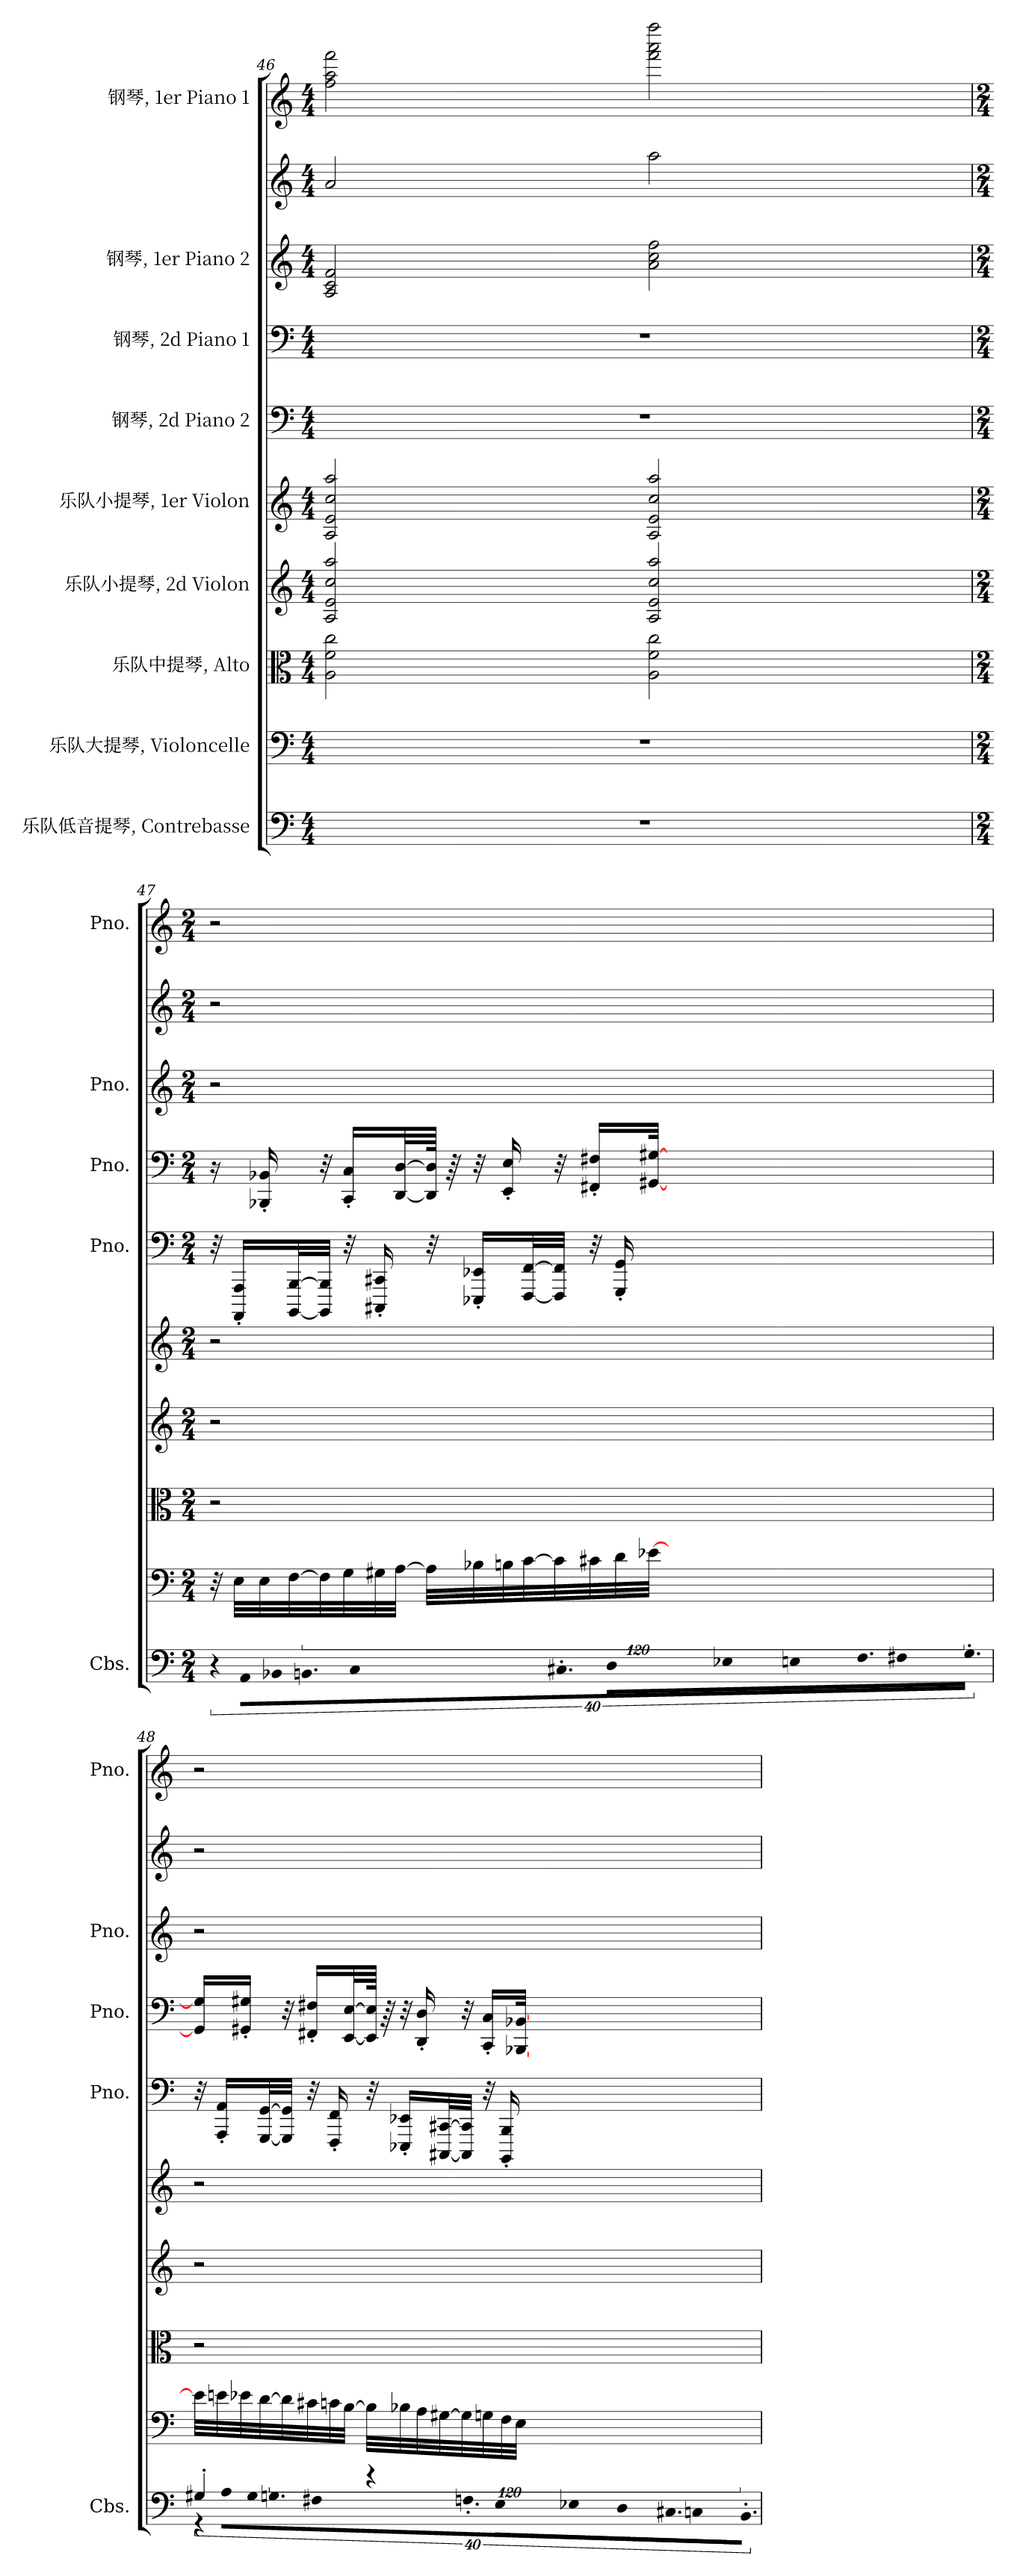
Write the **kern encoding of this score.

**kern	**kern	**kern	**kern	**kern	**kern	**kern	**kern	**kern	**kern
*part9	*part8	*part7	*part6	*part5	*part4	*part3	*part2	*part2	*part1
*staff10	*staff9	*staff8	*staff7	*staff6	*staff5	*staff4	*staff3	*staff2	*staff1
*I"乐队低音提琴, Contrebasse	*I"乐队大提琴, Violoncelle	*I"乐队中提琴, Alto	*I"乐队小提琴, 2d Violon	*I"乐队小提琴, 1er Violon	*I"钢琴, 2d Piano 2	*I"钢琴, 2d Piano 1	*I"钢琴, 1er Piano 2	*	*I"钢琴, 1er Piano 1
*I'Cbs.	*	*	*	*	*I'Pno.	*I'Pno.	*I'Pno.	*	*I'Pno.
*clefF4	*clefF4	*clefC3	*clefG2	*clefG2	*clefF4	*clefF4	*clefG2	*clefG2	*clefG2
*ITrd7c12	*	*	*	*	*	*	*	*	*
*k[]	*k[]	*k[]	*k[]	*k[]	*k[]	*k[]	*k[]	*k[]	*k[]
*M4/4	*M4/4	*M4/4	*M4/4	*M4/4	*M4/4	*M4/4	*M4/4	*M4/4	*M4/4
=46	=46	=46	=46	=46	=46	=46	=46	=46	=46
1r	1r	2A\ 2f\ 2cc\	2A/ 2e/ 2cc/ 2aa/	2A/ 2e/ 2cc/ 2aa/	1r	1r	2A/ 2c/ 2f/	2a/	2ff\ 2aa\ 2fff\
.	.	2A\ 2f\ 2cc\	2A/ 2e/ 2cc/ 2aa/	2A/ 2e/ 2cc/ 2aa/	.	.	2a\ 2cc\ 2ff\	2aa\	2fff\ 2aaa\ 2ffff\
!!LO:PB:g=z
=47	=47	=47	=47	=47	=47	=47	=47	=47	=47
*M2/4	*M2/4	*M2/4	*M2/4	*M2/4	*M2/4	*M2/4	*M2/4	*M2/4	*M2/4
*	*	*	*	*	*	*	*	*	*MM170
!LO:N:vis=32	!	!	!	!	!	!	!	!	!
640%23r	32r	2r	2r	2r	32r	16r	2r	2r	2r
.	32E\LLL	.	.	.	16AAAA/' 16AAA/'LL	.	.	.	.
!LO:N:vis=32	!	!	!	!	!	!	!	!	!
640%23AAA/LLL	.	.	.	.	.	.	.	.	.
.	32E\	.	.	.	.	16BBB-X/' 16BB-X/'	.	.	.
!LO:N:vis=32	!	!	!	!	!	!	!	!	!
640%23BBB-X/	.	.	.	.	.	.	.	.	.
.	[32F\	.	.	.	[32BBBB/ [32BBB/L	.	.	.	.
!LO:N:vis=32.	!	!	!	!	!	!	!	!	!
1920%103BBBn/	.	.	.	.	.	.	.	.	.
.	32F\]	.	.	.	32BBBB/] 32BBB/]JJJ	32r	.	.	.
.	32G\	.	.	.	32r	16CC/' 16C/'LL	.	.	.
!LO:N:vis=32	!	!	!	!	!	!	!	!	!
640%23CC/	.	.	.	.	.	.	.	.	.
.	32G#X\	.	.	.	16CCC#X/' 16CC#X/'	.	.	.	.
!LO:N:vis=32.	!	!	!	!	!	!	!	!	!
1920%103CC#X'/JJJ	.	.	.	.	.	.	.	.	.
.	[32A\JJJ	.	.	.	.	[32DD/ [32D/L	.	.	.
.	32A\LLL]	.	.	.	32r	64DD/] 64D/]JJJk	.	.	.
*Xbrackettup	*	*	*	*	*	*	*	*	*
!LO:N:vis=32	!	!	!	!	!	!	!	!	!
640%23DD\LLL	.	.	.	.	.	.	.	.	.
.	.	.	.	.	.	64r	.	.	.
.	32B-X\	.	.	.	16EEE-X/' 16EE-X/'LL	32r	.	.	.
!LO:N:vis=32	!	!	!	!	!	!	!	!	!
640%23EE-X\	.	.	.	.	.	.	.	.	.
.	32Bn\	.	.	.	.	16EE/' 16E/'	.	.	.
!LO:N:vis=32	!	!	!	!	!	!	!	!	!
640%23EEn\	.	.	.	.	.	.	.	.	.
.	[32c\	.	.	.	[32FFF/ [32FF/L	.	.	.	.
!LO:N:vis=32.	!	!	!	!	!	!	!	!	!
1920%103FF\	.	.	.	.	.	.	.	.	.
.	32c\]	.	.	.	32FFF/] 32FF/]JJJ	32r	.	.	.
.	32c#X\	.	.	.	32r	16FF#X/' 16F#X/'LL	.	.	.
!LO:N:vis=32	!	!	!	!	!	!	!	!	!
640%23FF#X\	.	.	.	.	.	.	.	.	.
.	32d\	.	.	.	16GGG/' 16GG/'	.	.	.	.
!LO:N:vis=32.	!	!	!	!	!	!	!	!	!
1920%103GG'\JJJ	.	.	.	.	.	.	.	.	.
.	[32e-X\JJJ	.	.	.	.	[32GG#X/ [32G#X/JJk	.	.	.
.	480ryy	480ryy	480ryy	480ryy	480ryy	480ryy	480ryy	480ryy	480ryy
!!LO:PB:g=z
=48	=48	=48	=48	=48	=48	=48	=48	=48	=48
*^	*	*	*	*	*	*	*	*	*
*	*brackettup	*	*	*	*	*	*	*	*	*
!	!LO:N:vis=32	!	!	!	!	!	!	!	!	!
4GG#X'/	640%23r	32e-\LLL]	2r	2r	2r	32r	16GG#/] 16G#/]LL	2r	2r	2r
.	.	32en\	.	.	.	16AAA/' 16AA/'LL	.	.	.	.
!	!LO:N:vis=32	!	!	!	!	!	!	!	!	!
.	640%23AA\LLL	.	.	.	.	.	.	.	.	.
.	.	32e-X\	.	.	.	.	16GG#X/' 16G#X/'JJ	.	.	.
!	!LO:N:vis=32	!	!	!	!	!	!	!	!	!
.	640%23GG#\	.	.	.	.	.	.	.	.	.
.	.	[32d\	.	.	.	[32GGG/ [32GG/L	.	.	.	.
!	!LO:N:vis=32.	!	!	!	!	!	!	!	!	!
.	1920%103GGn\	.	.	.	.	.	.	.	.	.
.	.	32d\]	.	.	.	32GGG/] 32GG/]JJJ	32r	.	.	.
.	.	32c#X\	.	.	.	32r	16FF#X/' 16F#X/'LL	.	.	.
!	!LO:N:vis=32	!	!	!	!	!	!	!	!	!
.	640%23FF#X\	.	.	.	.	.	.	.	.	.
.	.	32cn\	.	.	.	16FFF/' 16FF/'	.	.	.	.
!	!LO:N:vis=32.	!	!	!	!	!	!	!	!	!
.	1920%103FFn'\JJJ	.	.	.	.	.	.	.	.	.
.	.	[32B\JJJ	.	.	.	.	[32EE/ [32E/L	.	.	.
4r	.	32B\LLL]	.	.	.	32r	64EE/] 64E/]JJJk	.	.	.
*	*Xbrackettup	*	*	*	*	*	*	*	*	*
!	!LO:N:vis=32	!	!	!	!	!	!	!	!	!
.	640%23EE\LLL	.	.	.	.	.	.	.	.	.
.	.	.	.	.	.	.	64r	.	.	.
.	.	32B-X\	.	.	.	16EEE-X/' 16EE-X/'LL	32r	.	.	.
!	!LO:N:vis=32	!	!	!	!	!	!	!	!	!
.	640%23EE-X\	.	.	.	.	.	.	.	.	.
.	.	32A\	.	.	.	.	16DD/' 16D/'	.	.	.
!	!LO:N:vis=32	!	!	!	!	!	!	!	!	!
.	640%23DD\	.	.	.	.	.	.	.	.	.
.	.	[32G#X\	.	.	.	[32CCC#X/ [32CC#X/L	.	.	.	.
!	!LO:N:vis=32.	!	!	!	!	!	!	!	!	!
.	1920%103CC#X\	.	.	.	.	.	.	.	.	.
.	.	32G#\]	.	.	.	32CCC#/] 32CC#/]JJJ	32r	.	.	.
.	.	32Gn\	.	.	.	32r	16CC/' 16C/'LL	.	.	.
!	!LO:N:vis=32	!	!	!	!	!	!	!	!	!
.	640%23CCn\	.	.	.	.	.	.	.	.	.
.	.	32F\	.	.	.	16BBBB/' 16BBB/'	.	.	.	.
!	!LO:N:vis=32.	!	!	!	!	!	!	!	!	!
.	1920%103BBB'\JJJ	.	.	.	.	.	.	.	.	.
.	.	32E\JJJ	.	.	.	.	[32BBB-X/ [32BB-X/JJk	.	.	.
480ryy	.	480ryy	480ryy	480ryy	480ryy	480ryy	480ryy	480ryy	480ryy	480ryy
*v	*v	*	*	*	*	*	*	*	*	*
=	=	=	=	=	=	=	=	=	=
*-	*-	*-	*-	*-	*-	*-	*-	*-	*-
